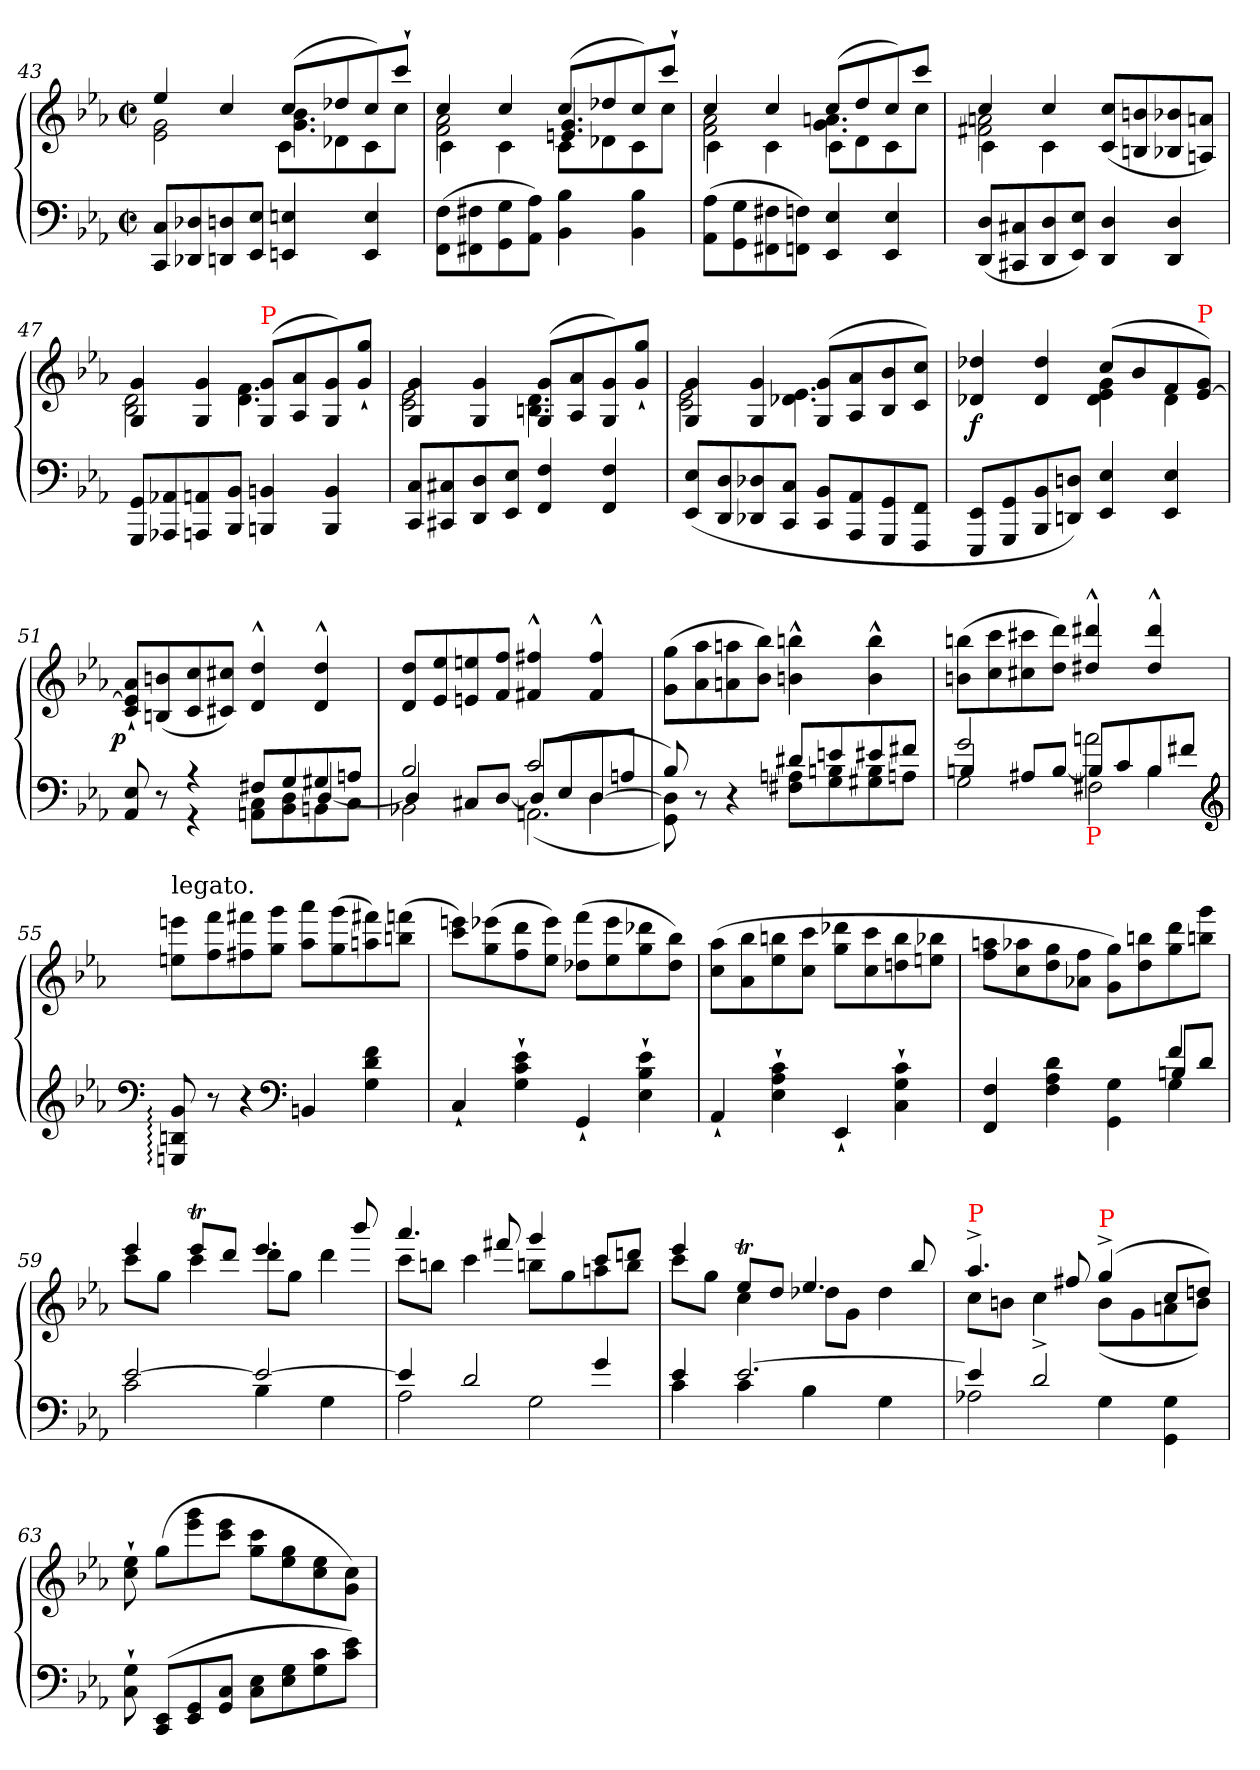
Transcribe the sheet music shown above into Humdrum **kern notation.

**kern	**kern	**dynam
*part1	*part1	*part1
*staff2	*staff1	*staff1/2
*clefF4	*clefG2	*
*k[b-e-a-]	*k[b-e-a-]	*
*c:	*c:	*
*M2/2	*M2/2	*
*met(c|)	*met(c|)	*
=43	=43	=43
*	*^	*
*	*	*^	*
8C 8CCL	4ee-	2g 2e-	2ryy	.
8D-X 8DD-X	.	.	.	.
8Dn 8DDn	4cc	.	.	.
8E- 8EE-J	.	.	.	.
4En 4EEn	(8ccL	4.b- 4.g	8c\L	.
.	8dd-X	.	8d-X\	.
4E 4EE	8cc)	.	8c\	.
.	8ccc`>J	8ryy	8cc\J	.
=44	=44	=44	=44	=44
(8F\ 8FF\L	4cc	2a- 2f	4c\	.
8F#X\ 8FF#X\	.	.	.	.
8G\ 8GG\	4cc	.	4c\	.
8A-\ 8AA-\J)	.	.	.	.
4B- 4BB-	(8ccL	4.g/ 4.en/	8c\L	.
.	8dd-X	.	8d-X\	.
4B- 4BB-	8cc)	.	8c\	.
.	8ccc`>J	8ryy	8cc\J	.
=45	=45	=45	=45	=45
(8A-\ 8AA-\L	4cc	2a- 2f	4c\	.
8G\ 8GG\	.	.	.	.
8F#X\ 8FF#X\	4cc	.	4c\	.
8Fn\ 8FFn\J)	.	.	.	.
4E- 4EE-	(8ccL	4.an 4.g	8c\L	.
.	8dd	.	8d\	.
4E- 4EE-	8cc)	.	8c\	.
.	8cccJ	8ryy	8cc\J	.
=46	=46	=46	=46	=46
(8D 8DDL	4cc	2an 2f#X	4c\	.
8C#X 8CC#X	.	.	.	.
8D 8DD	4cc	.	4c\	.
8E- 8EE-J)	.	.	.	.
4D 4DD	(<8cc 8cL	4ryy	2ryy	.
.	8bn 8Bn	.	.	.
4D 4DD	8b-X 8B-X	4ryy	.	.
.	8an 8AnJ)	.	.	.
*	*	*v	*v	*
=47	=47	=47	=47
8GG 8GGGL	4g 4G	2d 2B-	.
8AA-X 8AAA-X	.	.	.
8AAn 8AAAn	4g 4G	.	.
8BB- 8BBB-J	.	.	.
!	!LO:TX:a:color=red:t=P	!	!
4BBn 4BBBn	(8g 8GL	4.f 4.d	.
.	8a- 8A-	.	.
4BB 4BBB	8g 8G)	.	.
.	8gg`> 8g`>J	8ryy	.
=48	=48	=48	=48
8C 8CCL	4g 4G	2e- 2c	.
8C#X 8CC#X	.	.	.
8D 8DD	4g 4G	.	.
8E- 8EE-J	.	.	.
4F 4FF	(8g 8GL	4.d 4.Bn	.
.	8a- 8A-	.	.
4F 4FF	8g 8G)	.	.
.	8gg`> 8g`>J	8ryy	.
=49	=49	=49	=49
(<8E- 8EE-L	4g 4G	2e- 2c	.
8D 8DD	.	.	.
8D-X 8DD-X	4g 4G	.	.
8C 8CCJ	.	.	.
8BB- 8CCL	(<8g 8GL	4.e- 4.d-X	.
8AA- 8AAA-	8a- 8A-	.	.
8GG 8GGG	8b- 8B-	.	.
8FF 8FFFJ	8cc 8cJ)	8ryy	.
=50	=50	=50	=50
8EE- 8EEE-L	4dd-X 4d-X	2ryy	f
8GG 8GGG	.	.	.
8BB- 8BBB-	4dd- 4d-	.	.
8Dn 8DDnJ)	.	.	.
4E- 4EE-	(8ccL	4g 4e- 4d-	.
.	8b-	.	.
4E- 4EE-	8f	4d-	.
!	!LO:TX:a:color=red:t=P	!	!
.	8g [8e-J)	.	.
*	*v	*v	*
=51	=51	=51
*^	*	*
*	*^	*	*
!	!	!	!	!LO:DY:rj
8E- 8AA-	4ryy	4ryy	8a-`> 8e-]`> 8c`>L	p
8r	.	.	(8bn 8Bn	.
4r	4r	4ryy	8cc 8c	.
.	.	.	8cc#X 8c#XJ)	.
8F#XL	4ryy	8C\ 8AAn\L	4dd^^> 4d^^>	.
8G	.	8D\ 8BB-\	.	.
8G#X	[4D/	8BBn\	4dd^^> 4d^^>	.
8AnJ	.	8C\J	.	.
=52	=52	=52	=52	=52
*	*	*^	*	*
2B-	4D/]	4ryy	2BB-X\	8dd 8dL	.
.	.	.	.	8ee- 8e-	.
.	8C#X/L	4ryy	.	8een 8en	.
.	[8D/J	.	.	8ff 8fJ	.
!	!	!	!LO:N:vis=2.	!	!
(2c	8D/L]	4ryy	(2AAn\	4ff#X^^>/ 4f#X^^>/	.
.	8E-/	.	.	.	.
.	8D/	[4D\	.	4ff#^^>/ 4f#^^>/	.
.	8An/J	.	.	.	.
*	*v	*v	*v	*	*
=53	=53	=53	=53
8B-)	8D] 8GG)	(8gg 8gL	.
8ryy	8r	8aa- 8a-	.
4ryy	4r	8aan 8an	.
.	.	8bb- 8b-J)	.
8d#XL	8An 8F#XL	4bbn^^> 4bn^^>	.
8en	8Bn 8G	.	.
8e#X	8B 8G#X	4bb^^> 4b^^>	.
8f#XJ	8AnJ	.	.
=54	=54	=54	=54
*^	*^	*	*
2g	4Bn/	4ryy	2G\	(8bb 8bL	.
.	.	.	.	8ccc 8cc	.
.	8A#X/L	4ryy	.	8ccc#X 8cc#X	.
.	[8B/J	.	.	8ddd 8ddJ)	.
!LO:TX:b:color=red:t=P	!	!	!	!	!
2an\	8B/L]	4ryy	2F#X\	4ddd#X^^>/ 4dd#X^^>/	.
.	8c/	.	.	.	.
.	8B/	4B\	.	4ddd#^^>/ 4dd#^^>/	.
.	8f#X\J	.	.	.	.
*v	*v	*v	*v	*	*
*clefG2	*	*
=55	=55	=55
*^	*	*
!	!	!LO:TX:a:t=legato.	!
*v	*v	*	*
8g: 8Bn: 8En:	8eeen 8eenL	.
8r	8fff 8ff	.
4r	8fff#X 8ff#X	.
.	8ggg 8ggJ	.
*clefF4	*	*
4BBn	8aaa- 8aa-L	.
.	(8ggg 8gg	.
4f 4d 4G	8fff#X 8aan)	.
.	(8fffn 8bbnJ	.
=56	=56	=56
4C`<	8eeen 8cccL)	.
.	(8eee-X 8gg	.
4e-`> 4c`> 4G`>	8ddd 8ff	.
.	8eee- 8ee-J)	.
4GG`<	(8fff 8dd-XL	.
.	8eee- 8ee-	.
4e-`> 4B-`> 4E-`>	8ddd-X 8gg	.
.	8bb- 8dd-J)	.
=57	=57	=57
4AA-`<	(8aa- 8ccL	.
.	8bb- 8a-	.
4c`> 4A-`> 4E-`>	8bbn 8ee-	.
.	8ccc 8ccJ	.
4EE-`<	8ddd-X 8ggL	.
.	8ccc 8cc	.
4c`> 4G`> 4C`>	8bb 8ddn	.
.	8bb-X 8eenJ	.
=58	=58	=58
*^	*	*
*	*^	*	*
2.ryy	4ryy	4F/ 4FF/	8aan 8ffL	.
.	.	.	8aa-X 8cc	.
.	4ryy	4d\ 4A-\ 4F\	8gg 8dd	.
.	.	.	8ff 8a-XJ	.
.	4ryy	4G\ 4GG\	8gg 8gL)	.
.	.	.	8bbn 8dd	.
4f	8Bn/L	4G\	8ddd 8gg	.
.	8d/J	.	8ggg 8bbnJ	.
*	*v	*v	*	*
=59	=59	=59	=59
*	*	*^	*
[2e-	2c	4eee-	8cccL	.
.	.	.	8ggJ	.
.	.	8eee-TL	4ccc	.
.	.	8dddJ	.	.
2e-_	4B-	4.eee-	8dddL	.
.	.	.	8ggJ	.
.	4G	.	4ddd	.
.	.	8bbb-	.	.
=60	=60	=60	=60	=60
4e-]	2A-	4.aaa-	8cccL	.
.	.	.	8bbnJ	.
2d	.	.	4ccc	.
.	.	8fff#X	.	.
.	2G	4ggg	8bbnL	.
.	.	.	8gg)	.
4g	.	8cccL	8aan	.
.	.	(>8dddnJ	8bbJ	.
=61	=61	=61	=61	=61
4e-	4c	4eee-	8cccL	.
.	.	.	8ggJ	.
[2.e-	4c	8ee-TL	4cc	.
.	.	8ddJ	.	.
.	4B-	4.ee-	8dd-XL	.
.	.	.	8gJ	.
.	4G	.	4dd-	.
.	.	8bb-	.	.
=62	=62	=62	=62	=62
!	!	!LO:TX:a:color=red:t=P	!	!
4e-]	2A-X	4.aa-^>	8ccL	.
.	.	.	8bnJ	.
2d^>	.	.	4cc	.
.	.	8ff#X	.	.
!	!	!LO:TX:a:color=red:t=P	!	!
.	4G	(>4gg^>	(<8bL	.
.	.	.	8g	.
4ryy	4G\ 4GG\	8ccL	8an	.
.	.	8ddnJ)	8bJ)	.
*v	*v	*	*	*
*	*v	*v	*
=63	=63	=63
8G`> 8C`>	8ee-`> 8cc`>	.
(>8EE- 8CCL	(8ggL	.
8GG 8EE-	8ggg 8eee-	.
8C 8GGJ	8eee- 8cccJ	.
8E- 8CL	8ccc 8ggL	.
8G 8E-	8gg 8ee-	.
8c 8G	8ee- 8cc	.
8e- 8cJ)	8cc 8gJ)	.
=	=	=
*-	*-	*-
